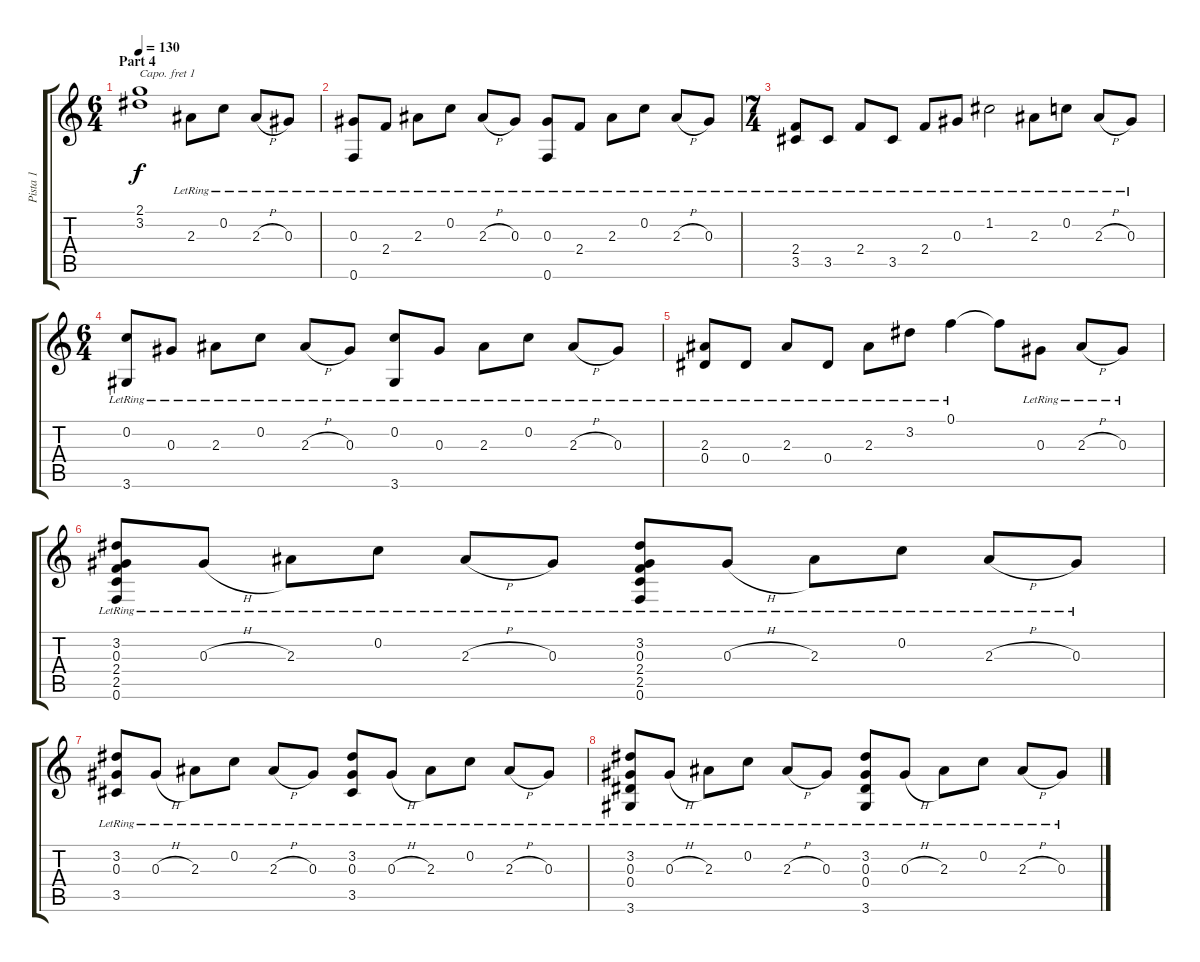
\track ("Pista 1" "Pista 1") {instrument acousticguitarsteel}
\staff {score tabs}
\capo 1
\tuning (E4 B3 G3 D3 A2 E2) {hide}
\ts (6 4)
\section ("" "Part 4")
\tempo 130
\clef g2
\ks c
(2.1{t} 3.2{t}).1{dy f} 2.3{lr}.8 0.2{lr}.8 2.3{h lr}.8 0.3{lr}.8 |
(0.3{lr} 0.6{lr}).8 2.4{lr}.8 2.3{lr}.8 0.2{lr}.8 2.3{h lr}.8 0.3{lr}.8 (0.3{lr} 0.6{lr}).8 2.4{lr}.8 2.3{lr}.8 0.2{lr}.8 2.3{h lr}.8 0.3{lr}.8 |
\ts (7 4)
(2.4{lr} 3.5{lr}).8 3.5{lr}.8 2.4{lr}.8 3.5{lr}.8 2.4{lr}.8 0.3{lr}.8 1.2{lr}.2 2.3{lr}.8 0.2{lr}.8 2.3{h lr}.8 0.3{lr}.8 |
\ts (6 4)
(0.2{lr} 3.6{lr}).8 0.3{lr}.8 2.3{lr}.8 0.2{lr}.8 2.3{h lr}.8 0.3{lr}.8 (0.2{lr} 3.6{lr}).8 0.3{lr}.8 2.3{lr}.8 0.2{lr}.8 2.3{h lr}.8 0.3{lr}.8 |
(2.3{lr} 0.4{lr}).8 0.4{lr}.8 2.3{lr}.8 0.4{lr}.8 2.3{lr}.8 3.2{lr}.8 0.1{lr}.4 0.1{t}.8 0.3{lr}.8 2.3{h lr}.8 0.3{lr}.8 |
(3.2{lr} 0.3{lr} 2.4{lr} 2.5{lr} 0.6{lr}).8 0.3{h lr}.8 2.3{lr}.8 0.2{lr}.8 2.3{h lr}.8 0.3{lr}.8 (3.2{lr} 0.3{lr} 2.4{lr} 2.5{lr} 0.6{lr}).8 0.3{h lr}.8 2.3{lr}.8 0.2{lr}.8 2.3{h lr}.8 0.3{lr}.8 |
(3.2{lr} 0.3{lr} 3.5{lr}).8 0.3{h lr}.8 2.3{lr}.8 0.2{lr}.8 2.3{h lr}.8 0.3{lr}.8 (3.2{lr} 0.3{lr} 3.5{lr}).8 0.3{h lr}.8 2.3{lr}.8 0.2{lr}.8 2.3{h lr}.8 0.3{lr}.8 |
(3.2{lr} 0.3{lr} 0.4{lr} 3.6{lr}).8 0.3{h lr}.8 2.3{lr}.8 0.2{lr}.8 2.3{h lr}.8 0.3{lr}.8 (3.2{lr} 0.3{lr} 0.4{lr} 3.6{lr}).8 0.3{h lr}.8 2.3{lr}.8 0.2{lr}.8 2.3{h lr}.8 0.3{lr}.8
